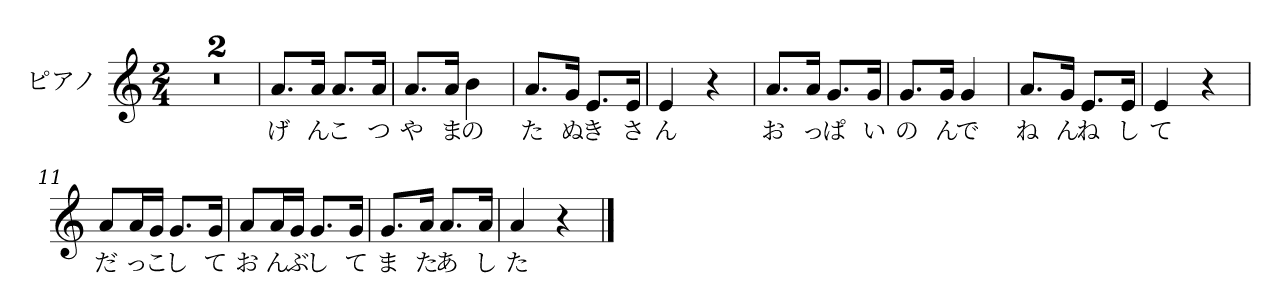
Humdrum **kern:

**kern	**text
*part1	*part1
*staff1	*staff1
*I"ピアノ	*
*clefG2	*
*k[]	*
*M2/4	*
*MM100	*
=1	=1
2r	.
=2	=2
2r	.
=3	=3
!	!LO:LY:b
8.a/L	げ
!	!LO:LY:b
16a/Jk	ん
!	!LO:LY:b
8.a/L	こ
!	!LO:LY:b
16a/Jk	つ
=4	=4
!	!LO:LY:b
8.a/L	や
!	!LO:LY:b
16a/Jk	ま
!	!LO:LY:b
4b\	の
=5	=5
!	!LO:LY:b
8.a/L	た
!	!LO:LY:b
16g/Jk	ぬ
!	!LO:LY:b
8.e/L	き
!	!LO:LY:b
16e/Jk	さ
=6	=6
!	!LO:LY:b
4e/	ん
4r	.
=7	=7
!	!LO:LY:b
8.a/L	お
!	!LO:LY:b
16a/Jk	っ
!	!LO:LY:b
8.g/L	ぱ
!	!LO:LY:b
16g/Jk	い
=8	=8
!	!LO:LY:b
8.g/L	の
!	!LO:LY:b
16g/Jk	ん
!	!LO:LY:b
4g/	で
=9	=9
!	!LO:LY:b
8.a/L	ね
!	!LO:LY:b
16g/Jk	ん
!	!LO:LY:b
8.e/L	ね
!	!LO:LY:b
16e/Jk	し
=10	=10
!	!LO:LY:b
4e/	て
4r	.
=11	=11
!	!LO:LY:b
8a/L	だ
!	!LO:LY:b
16a/L	っ
!	!LO:LY:b
16g/JJ	こ
!	!LO:LY:b
8.g/L	し
!	!LO:LY:b
16g/Jk	て
!!LO:LB:g=z
=12	=12
!	!LO:LY:b
8a/L	お
!	!LO:LY:b
16a/L	ん
!	!LO:LY:b
16g/JJ	ぶ
!	!LO:LY:b
8.g/L	し
!	!LO:LY:b
16g/Jk	て
=13	=13
!	!LO:LY:b
8.g/L	ま
!	!LO:LY:b
16a/Jk	た
!	!LO:LY:b
8.a/L	あ
!	!LO:LY:b
16a/Jk	し
=14	=14
!	!LO:LY:b
4a/	た
4r	.
==	==
*-	*-
